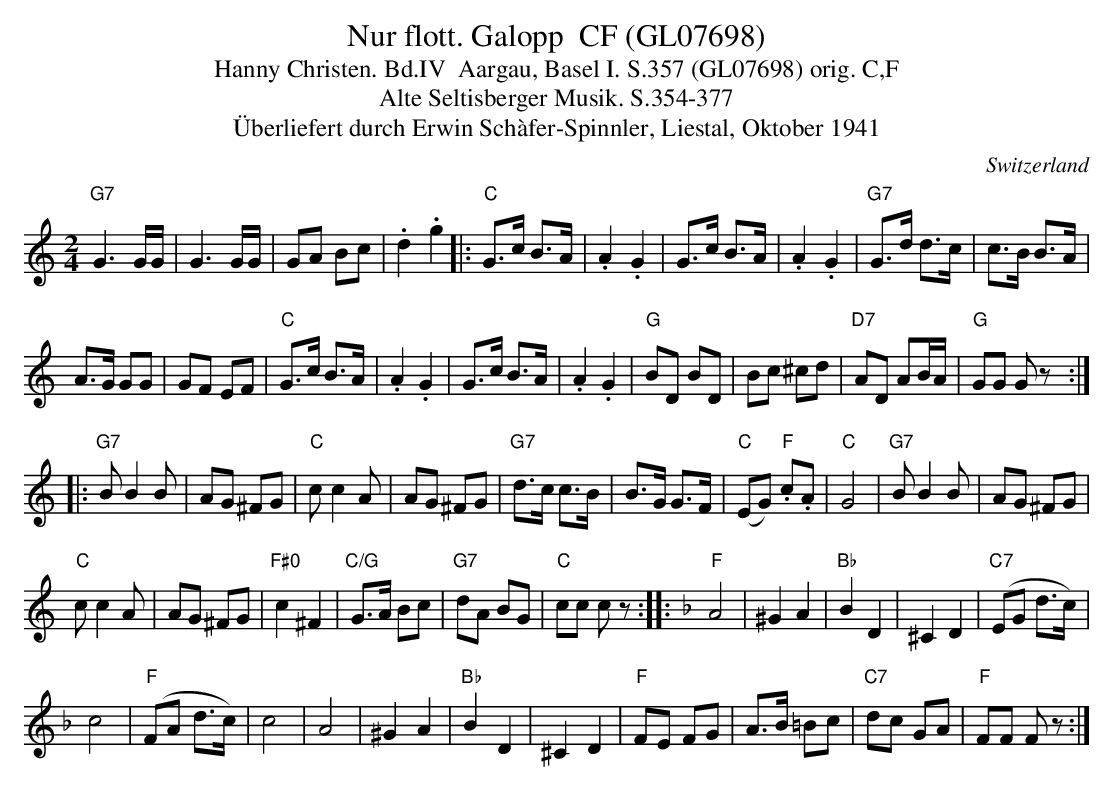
X:1
T:Nur flott. Galopp  CF (GL07698)
T:Hanny Christen. Bd.IV  Aargau, Basel I. S.357 (GL07698) orig. C,F
T: Alte Seltisberger Musik. S.354-377
T:Überliefert durch Erwin Schàfer-Spinnler, Liestal, Oktober 1941
M:2/4
L:1/8
O:Switzerland
K:C major
"G7"G3G/G/ | G3G/G/ | GA Bc | .d2.g2 |: "C"G>c B>A | .A2.G2 | G>c B>A | .A2.G2 | "G7"G>d d>c | c>B B>A |
A>G GG | GF EF | "C"G>c B>A | .A2.G2  | G>c B>A | .A2.G2 | "G"BD BD | Bc ^cd | "D7"AD AB/A/ | "G"GG Gz :|
|: "G7"BB2B | AG ^FG | "C"cc2A | AG ^FG | "G7"d>c c>B | B>G G>F |  ("C"EG) "F".c.A | "C"G4 | "G7"BB2B | AG ^FG |
"C"cc2A | AG ^FG | "F#0"c2^F2 | "C/G"G>A Bc | "G7"dA BG | "C"cc cz :: [K:F] "F"A4 | ^G2A2 | "Bb"B2D2 |  ^C2D2 | ("C7"EG d>c) |
c4 | ("F"FA d>c) | c4 | A4 | ^G2A2 | "Bb"B2D2 | ^C2D2 | "F"FE FG | A>B =Bc | "C7"dc GA | "F"FF Fz :|
